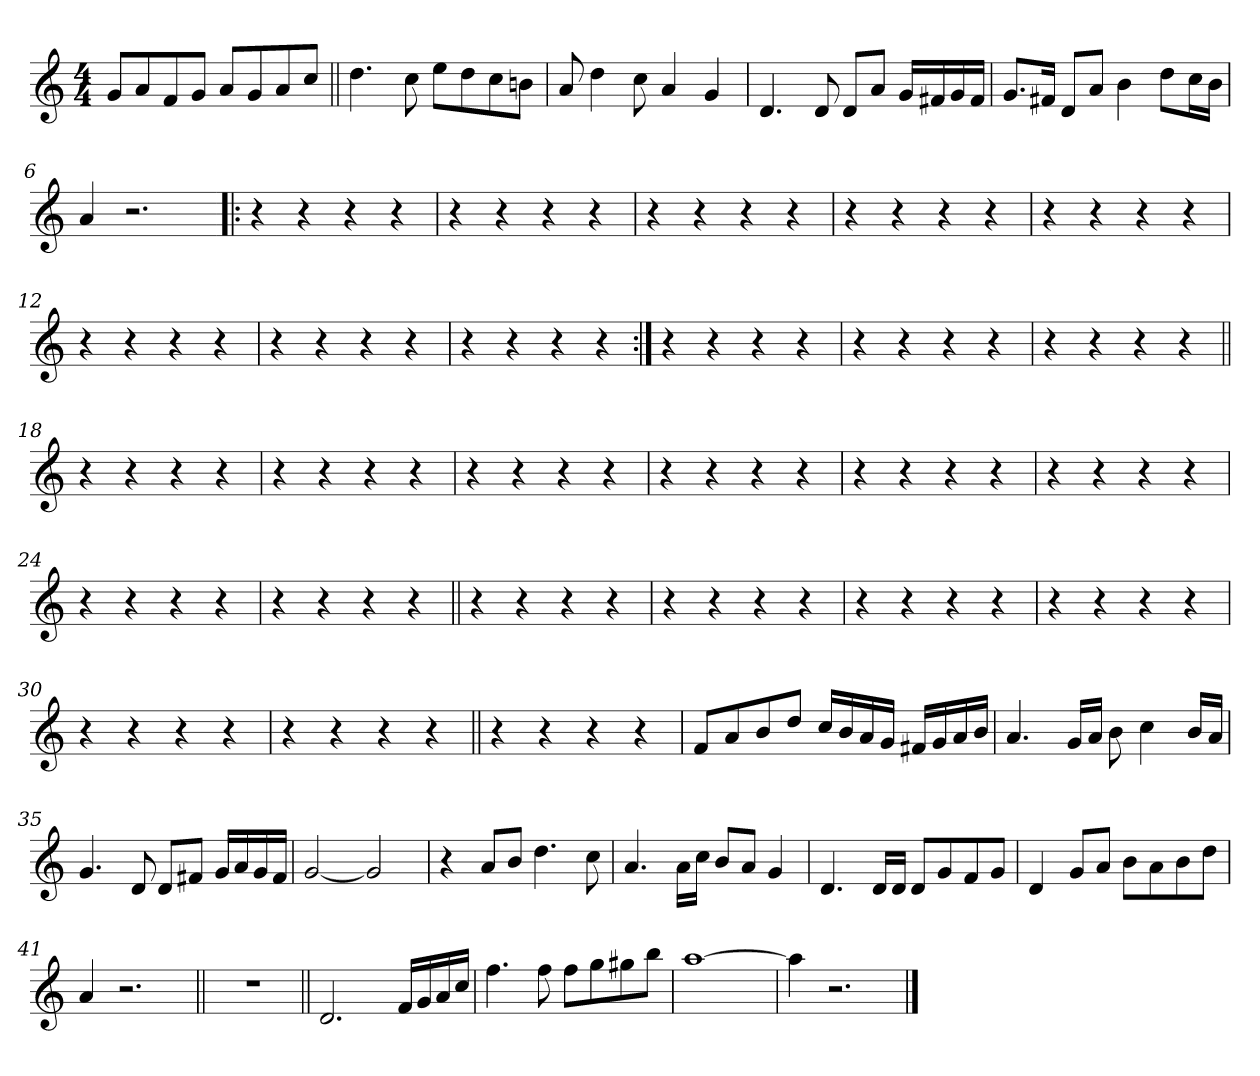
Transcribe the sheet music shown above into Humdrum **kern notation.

**kern
*part1
*staff1
!!LO:PB:g=z
*clefG2
*k[]
*C:
*M4/4
*MM65
=1
8gi/L
8ai/
8fi/
8gi/J
8ai/L
8gi/
8ai/
8cci/J
=2||
4.ddi\
8cci\
8eei\L
8ddi\
8cci\
8bni\J
=3
8ai/
4ddi\
8cci\
4ai/
4gi/
=4
4.di/
8di/
8di/L
8ai/J
16gi/LL
16f#Xi/
16gi/
16f#i/JJ
!!LO:LB:g=z
=5
8.gi/L
16f#Xi/Jk
8di/L
8ai/J
4bi\
8ddi\L
16cci\L
16bi\JJ
=6
4ai/
2.r
=7!|:
4r
4r
4r
4r
=8
4r
4r
4r
4r
=9
4r
4r
4r
4r
=10
4r
4r
4r
4r
!!LO:LB:g=z
=11
4r
4r
4r
4r
=12
4r
4r
4r
4r
=13
4r
4r
4r
4r
=14
4r
4r
4r
4r
=15:|!
4r
4r
4r
4r
=16
4r
4r
4r
4r
=17
4r
4r
4r
4r
!!LO:LB:g=z
=18||
4r
4r
4r
4r
=19
4r
4r
4r
4r
=20
4r
4r
4r
4r
=21
4r
4r
4r
4r
=22
4r
4r
4r
4r
=23
4r
4r
4r
4r
!!LO:LB:g=z
=24
4r
4r
4r
4r
=25
4r
4r
4r
4r
=26||
4r
4r
4r
4r
=27
4r
4r
4r
4r
=28
4r
4r
4r
4r
=29
4r
4r
4r
4r
!!LO:LB:g=z
=30
4r
4r
4r
4r
=31
4r
4r
4r
4r
=32||
4r
4r
4r
4r
=33
8fi/L
8ai/
8bi/
8ddi/J
16cci/LL
16bi/
16ai/
16gi/JJ
16f#Xi/LL
16gi/
16ai/
16bi/JJ
!!LO:LB:g=z
=34
4.ai/
16gi/LL
16ai/JJ
8bi\
4cci\
16bi/LL
16ai/JJ
=35
4.gi/
8di/
8di/L
8f#Xi/J
16gi/LL
16ai/
16gi/
16f#i/JJ
=36
[<2gi/
2gi/]
=37
4r
8ai/L
8bi/J
4.ddi\
8cci\
=38
4.ai/
16ai\LL
16cci\JJ
8bi/L
8ai/J
4gi/
!!LO:LB:g=z
=39
4.di/
16di/LL
16di/JJ
8di/L
8gi/
8fi/
8gi/J
=40
4di/
8gi/L
8ai/J
8bi\L
8ai\
8bi\
8ddi\J
=41
4ai/
2.r
=42||
1r
!!LO:LB:g=z
=43||
2.di/
16fi/LL
16gi/
16ai/
16cci/JJ
=44
4.ffi\
8ffi\
8ffi\L
8ggi\
8gg#Xi\
8bbi\J
=45
[>1aai
=46
4aai\]
2.r
==
*-
